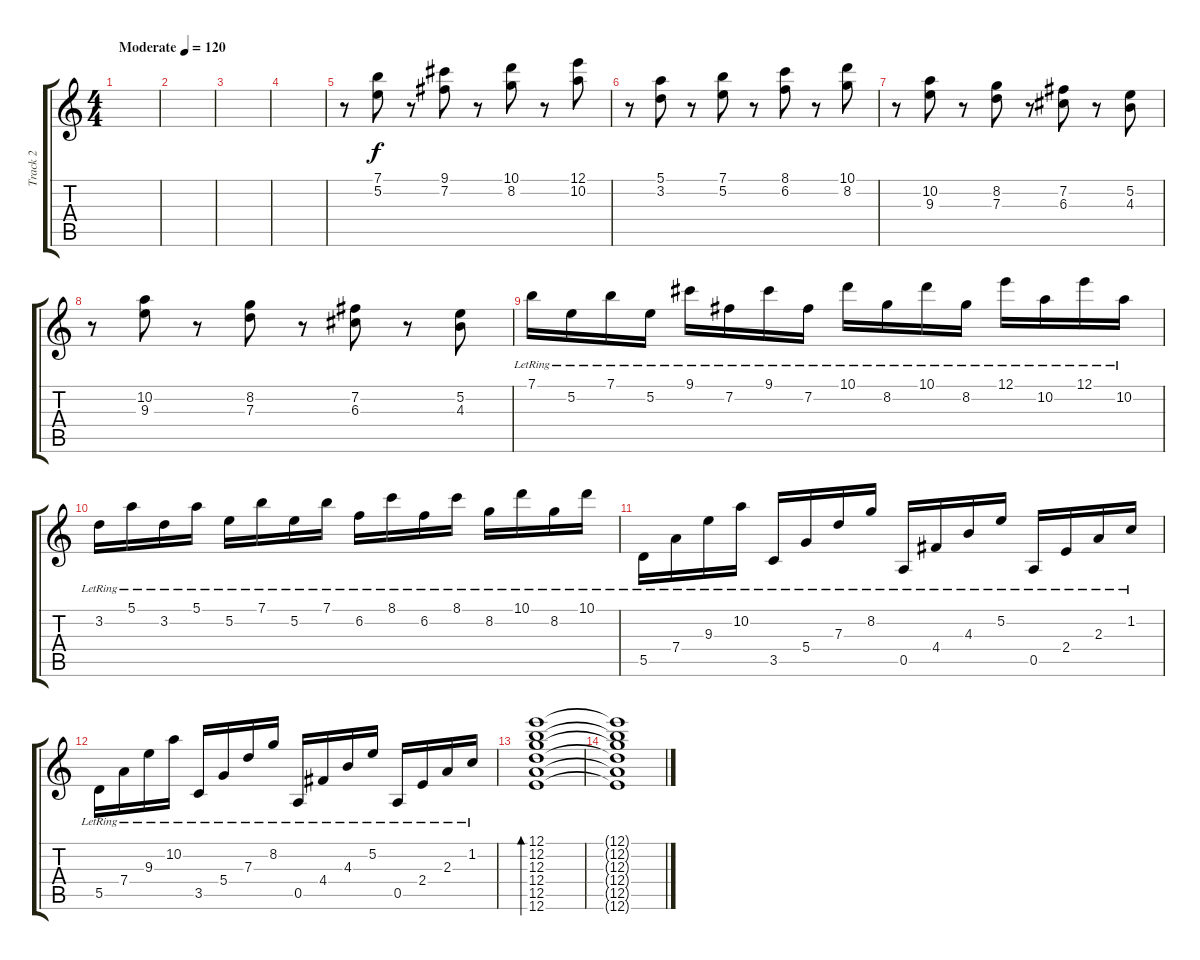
\track ("Track 2" "Track 2") {instrument acousticguitarsteel}
\staff {score tabs}
\tuning (E4 B3 G3 D3 A2 E2) {hide}
\ts (4 4)
\tempo (120 "Moderate")
\clef g2
\ks c
|
|
|
|
r.8 (7.1 5.2).8 r.8 (9.1 7.2).8 r.8 (10.1 8.2).8 r.8 (12.1 10.2).8 |
r.8 (5.1 3.2).8 r.8 (7.1 5.2).8 r.8 (8.1 6.2).8 r.8 (10.1 8.2).8 |
r.8 (10.2 9.3).8 r.8 (8.2 7.3).8 r.8 (7.2 6.3).8 r.8 (5.2 4.3).8 |
r.8 (10.2 9.3).8 r.8 (8.2 7.3).8 r.8 (7.2 6.3).8 r.8 (5.2 4.3).8 |
7.1{lr}.16 5.2{lr}.16 7.1{lr}.16 5.2{lr}.16 9.1{lr}.16 7.2{lr}.16 9.1{lr}.16 7.2{lr}.16 10.1{lr}.16 8.2{lr}.16 10.1{lr}.16 8.2{lr}.16 12.1{lr}.16 10.2{lr}.16 12.1{lr}.16 10.2{lr}.16 |
3.2{lr}.16 5.1{lr}.16 3.2{lr}.16 5.1{lr}.16 5.2{lr}.16 7.1{lr}.16 5.2{lr}.16 7.1{lr}.16 6.2{lr}.16 8.1{lr}.16 6.2{lr}.16 8.1{lr}.16 8.2{lr}.16 10.1{lr}.16 8.2{lr}.16 10.1{lr}.16 |
5.5{lr}.16 7.4{lr}.16 9.3{lr}.16 10.2{lr}.16 3.5{lr}.16 5.4{lr}.16 7.3{lr}.16 8.2{lr}.16 0.5{lr}.16 4.4{lr}.16 4.3{lr}.16 5.2{lr}.16 0.5{lr}.16 2.4{lr}.16 2.3{lr}.16 1.2{lr}.16 |
5.5{lr}.16 7.4{lr}.16 9.3{lr}.16 10.2{lr}.16 3.5{lr}.16 5.4{lr}.16 7.3{lr}.16 8.2{lr}.16 0.5{lr}.16 4.4{lr}.16 4.3{lr}.16 5.2{lr}.16 0.5{lr}.16 2.4{lr}.16 2.3{lr}.16 1.2{lr}.16 |
(12.1 12.2 12.3 12.4 12.5 12.6).1{bd 480} |
(12.1{t} 12.2{t} 12.3{t} 12.4{t} 12.5{t} 12.6{t}).1
